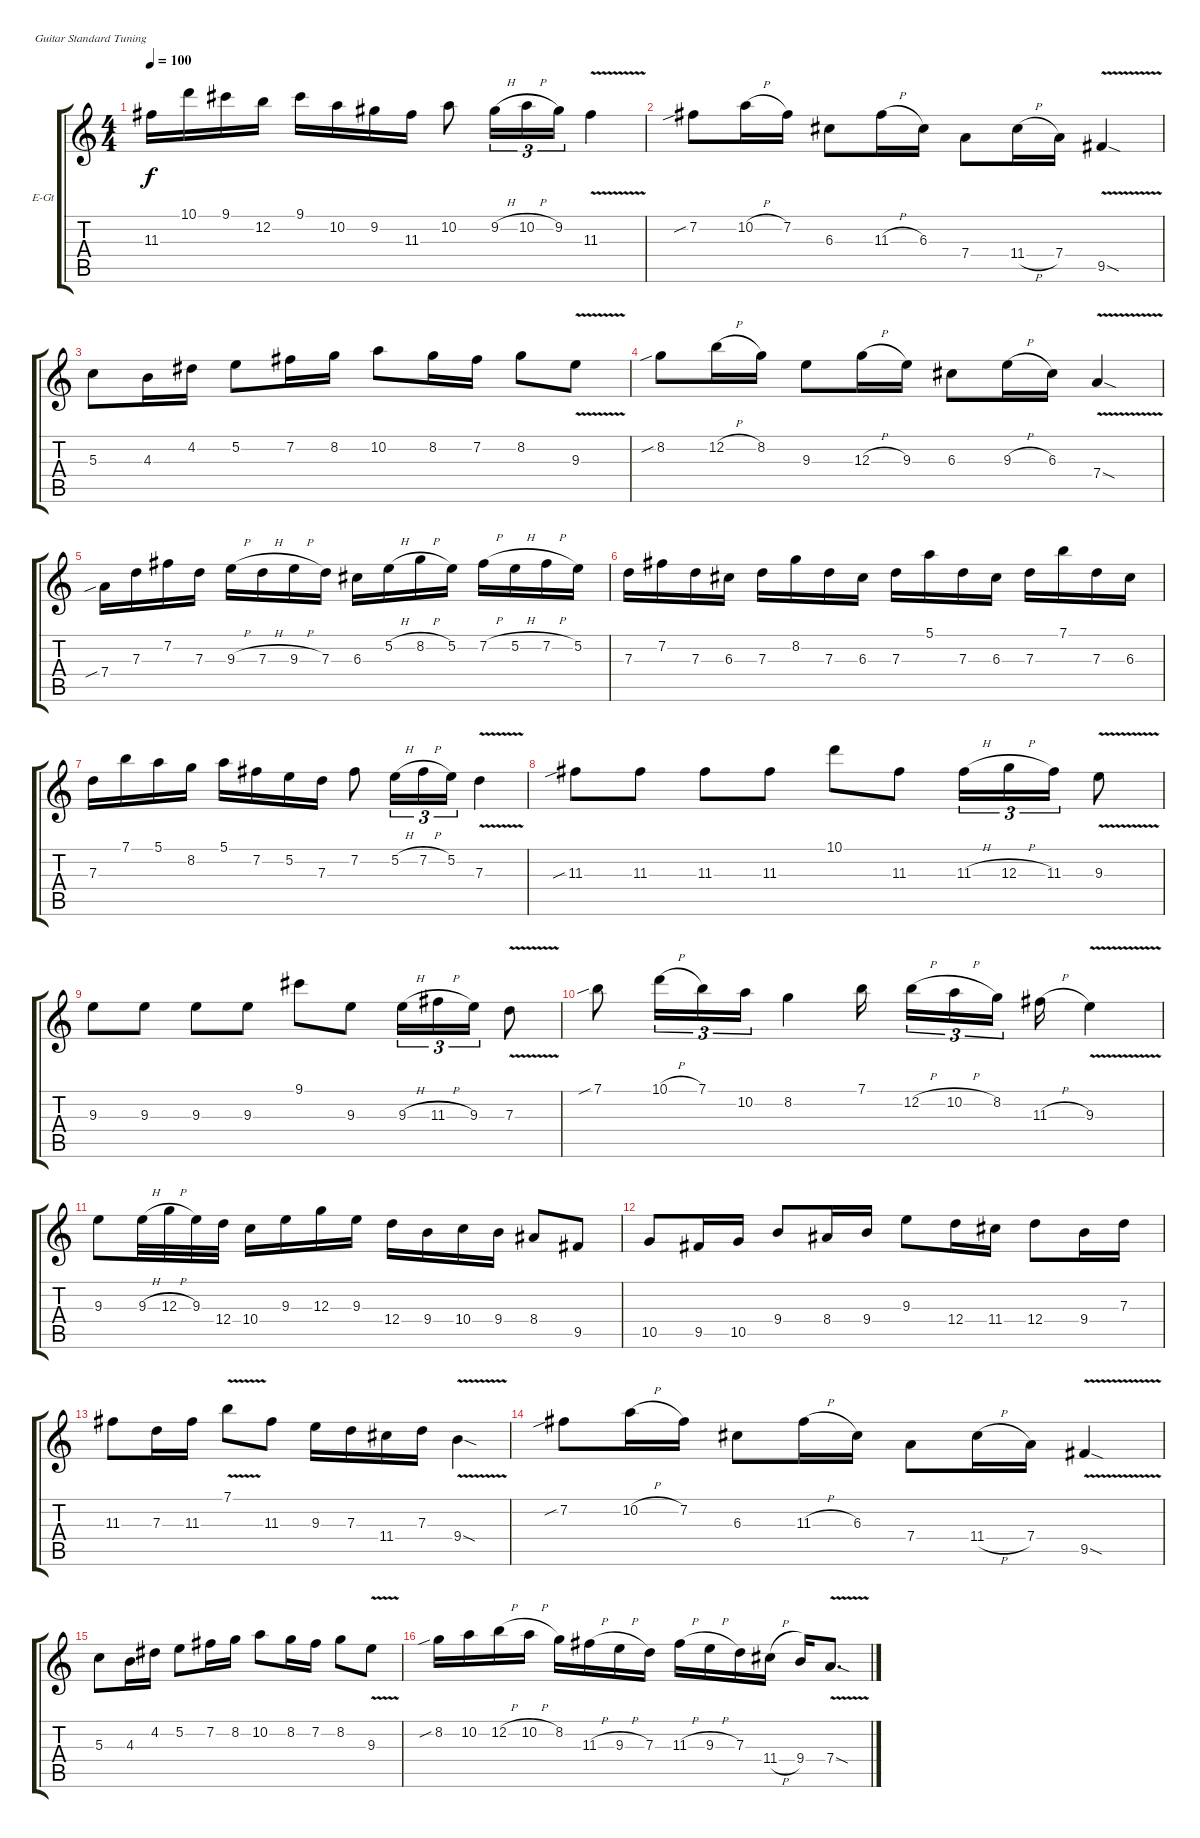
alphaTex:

\bracketExtendMode groupsimilarinstruments
\firstSystemTrackNameOrientation horizontal
\otherSystemsTrackNameOrientation horizontal
\track ("Guitar" "E-Gt") {instrument distortionguitar}
\staff {score tabs}
\tuning (E4 B3 G3 D3 A2 E2)
\ts (4 4)
\tempo 100
\clef g2
\ks c
11.3.16{dy f} 10.1.16 9.1.16 12.2.16 9.1.16 10.2.16 9.2.16 11.3.16 10.2.8 9.2{h}.16{tu (3 2)} 10.2{h}.16{tu (3 2)} 9.2.16{tu (3 2)} 11.3{v}.4 |
7.2{sib}.8 10.2{h}.16 7.2.16 6.3.8 11.3{h}.16 6.3.16 7.4.8 11.4{h}.16 7.4.16 9.5{v sod}.4 |
5.3.8 4.3.16 4.2.16 5.2.8 7.2.16 8.2.16 10.2.8 8.2.16 7.2.16 8.2.8 9.3{v}.8 |
8.2{sib}.8 12.2{h}.16 8.2.16 9.3.8 12.3{h}.16 9.3.16 6.3.8 9.3{h}.16 6.3.16 7.4{v sod}.4 |
7.4{sib}.16 7.3.16 7.2.16 7.3.16 9.3{h}.16 7.3{h}.16 9.3{h}.16 7.3.16 6.3.16 5.2{h}.16 8.2{h}.16 5.2.16 7.2{h}.16 5.2{h}.16 7.2{h}.16 5.2.16 |
7.3.16 7.2.16 7.3.16 6.3.16 7.3.16 8.2.16 7.3.16 6.3.16 7.3.16 5.1.16 7.3.16 6.3.16 7.3.16 7.1.16 7.3.16 6.3.16 |
7.3.16 7.1.16 5.1.16 8.2.16 5.1.16 7.2.16 5.2.16 7.3.16 7.2.8 5.2{h}.16{tu (3 2)} 7.2{h}.16{tu (3 2)} 5.2.16{tu (3 2)} 7.3{v}.4 |
11.3{sib}.8 11.3.8 11.3.8 11.3.8 10.1.8 11.3.8 11.3{h}.16{tu (3 2)} 12.3{h}.16{tu (3 2)} 11.3.16{tu (3 2)} 9.3{v}.8 |
9.3.8 9.3.8 9.3.8 9.3.8 9.1.8 9.3.8 9.3{h}.16{tu (3 2)} 11.3{h}.16{tu (3 2)} 9.3.16{tu (3 2)} 7.3{v}.8 |
7.1{sib}.8 10.1{h}.16{tu (3 2)} 7.1.16{tu (3 2)} 10.2.16{tu (3 2)} 8.2.4 7.1.16 12.2{h}.16{tu (3 2)} 10.2{h}.16{tu (3 2)} 8.2.16{tu (3 2)} 11.3{h}.16 9.3{v}.4 |
9.3.8 9.3{h}.32 12.3{h}.32 9.3.32 12.4.32 10.4.16 9.3.16 12.3.16 9.3.16 12.4.16 9.4.16 10.4.16 9.4.16 8.4.8 9.5.8 |
10.5.8 9.5.16 10.5.16 9.4.8 8.4.16 9.4.16 9.3.8 12.4.16 11.4.16 12.4.8 9.4.16 7.3.16 |
11.3.8 7.3.16 11.3.16 7.1{v}.8 11.3.8 9.3.16 7.3.16 11.4.16 7.3.16 9.4{v sod}.4 |
7.2{sib}.8 10.2{h}.16 7.2.16 6.3.8 11.3{h}.16 6.3.16 7.4.8 11.4{h}.16 7.4.16 9.5{v sod}.4 |
5.3.8 4.3.16 4.2.16 5.2.8 7.2.16 8.2.16 10.2.8 8.2.16 7.2.16 8.2.8 9.3{v}.8 |
8.2{sib}.16 10.2.16 12.2{h}.16 10.2{h}.16 8.2.16 11.3{h}.16 9.3{h}.16 7.3.16 11.3{h}.16 9.3{h}.16 7.3.16 11.4{h}.16 9.4.16 7.4{v sod}.8{d}
